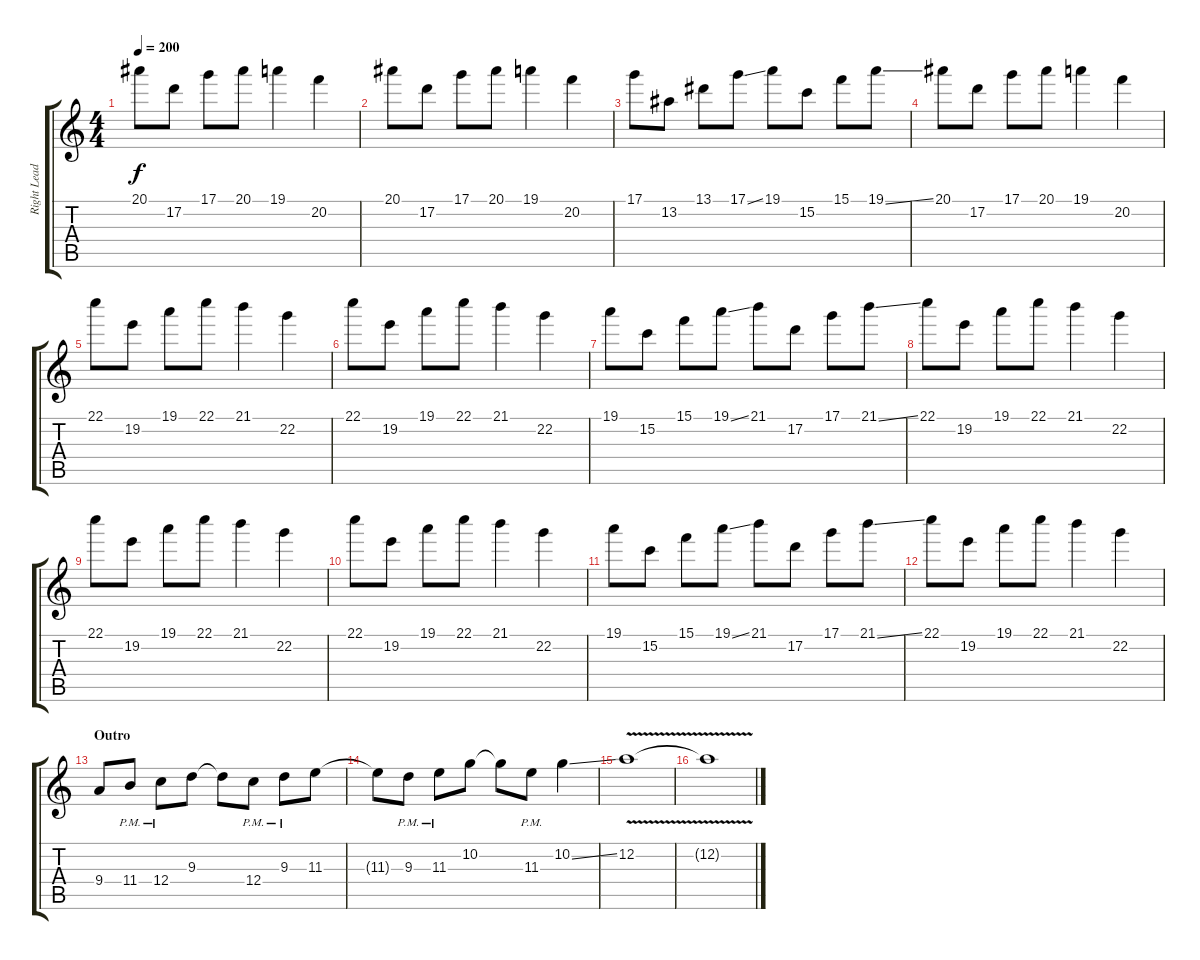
\track ("Right Lead Gtr" "Right Lead") {instrument distortionguitar}
\staff {score tabs}
\tuning (D4 A3 F3 C3 G2 D2) {hide}
\ts (4 4)
\tempo 200
\clef g2
\ks c
20.1.8{dy f} 17.2.8 17.1.8 20.1.8 19.1.4 20.2.4 |
20.1.8 17.2.8 17.1.8 20.1.8 19.1.4 20.2.4 |
17.1.8 13.2.8 13.1.8 17.1{ss}.8 19.1.8 15.2.8 15.1.8 19.1{ss}.8 |
20.1.8 17.2.8 17.1.8 20.1.8 19.1.4 20.2.4 |
22.1.8 19.2.8 19.1.8 22.1.8 21.1.4 22.2.4 |
22.1.8 19.2.8 19.1.8 22.1.8 21.1.4 22.2.4 |
19.1.8 15.2.8 15.1.8 19.1{ss}.8 21.1.8 17.2.8 17.1.8 21.1{ss}.8 |
22.1.8 19.2.8 19.1.8 22.1.8 21.1.4 22.2.4 |
22.1.8 19.2.8 19.1.8 22.1.8 21.1.4 22.2.4 |
22.1.8 19.2.8 19.1.8 22.1.8 21.1.4 22.2.4 |
19.1.8 15.2.8 15.1.8 19.1{ss}.8 21.1.8 17.2.8 17.1.8 21.1{ss}.8 |
22.1.8 19.2.8 19.1.8 22.1.8 21.1.4 22.2.4 |
\section ("" "Outro")
9.4.8 11.4{pm}.8 12.4{pm}.8 9.3.8 9.3{t}.8 12.4{pm}.8 9.3{pm}.8 11.3.8 |
11.3{t}.8 9.3{pm}.8 11.3{pm}.8 10.2.8 10.2{t}.8 11.3{pm}.8 10.2{ss}.4 |
12.2{v}.1 |
12.2{t}.1
